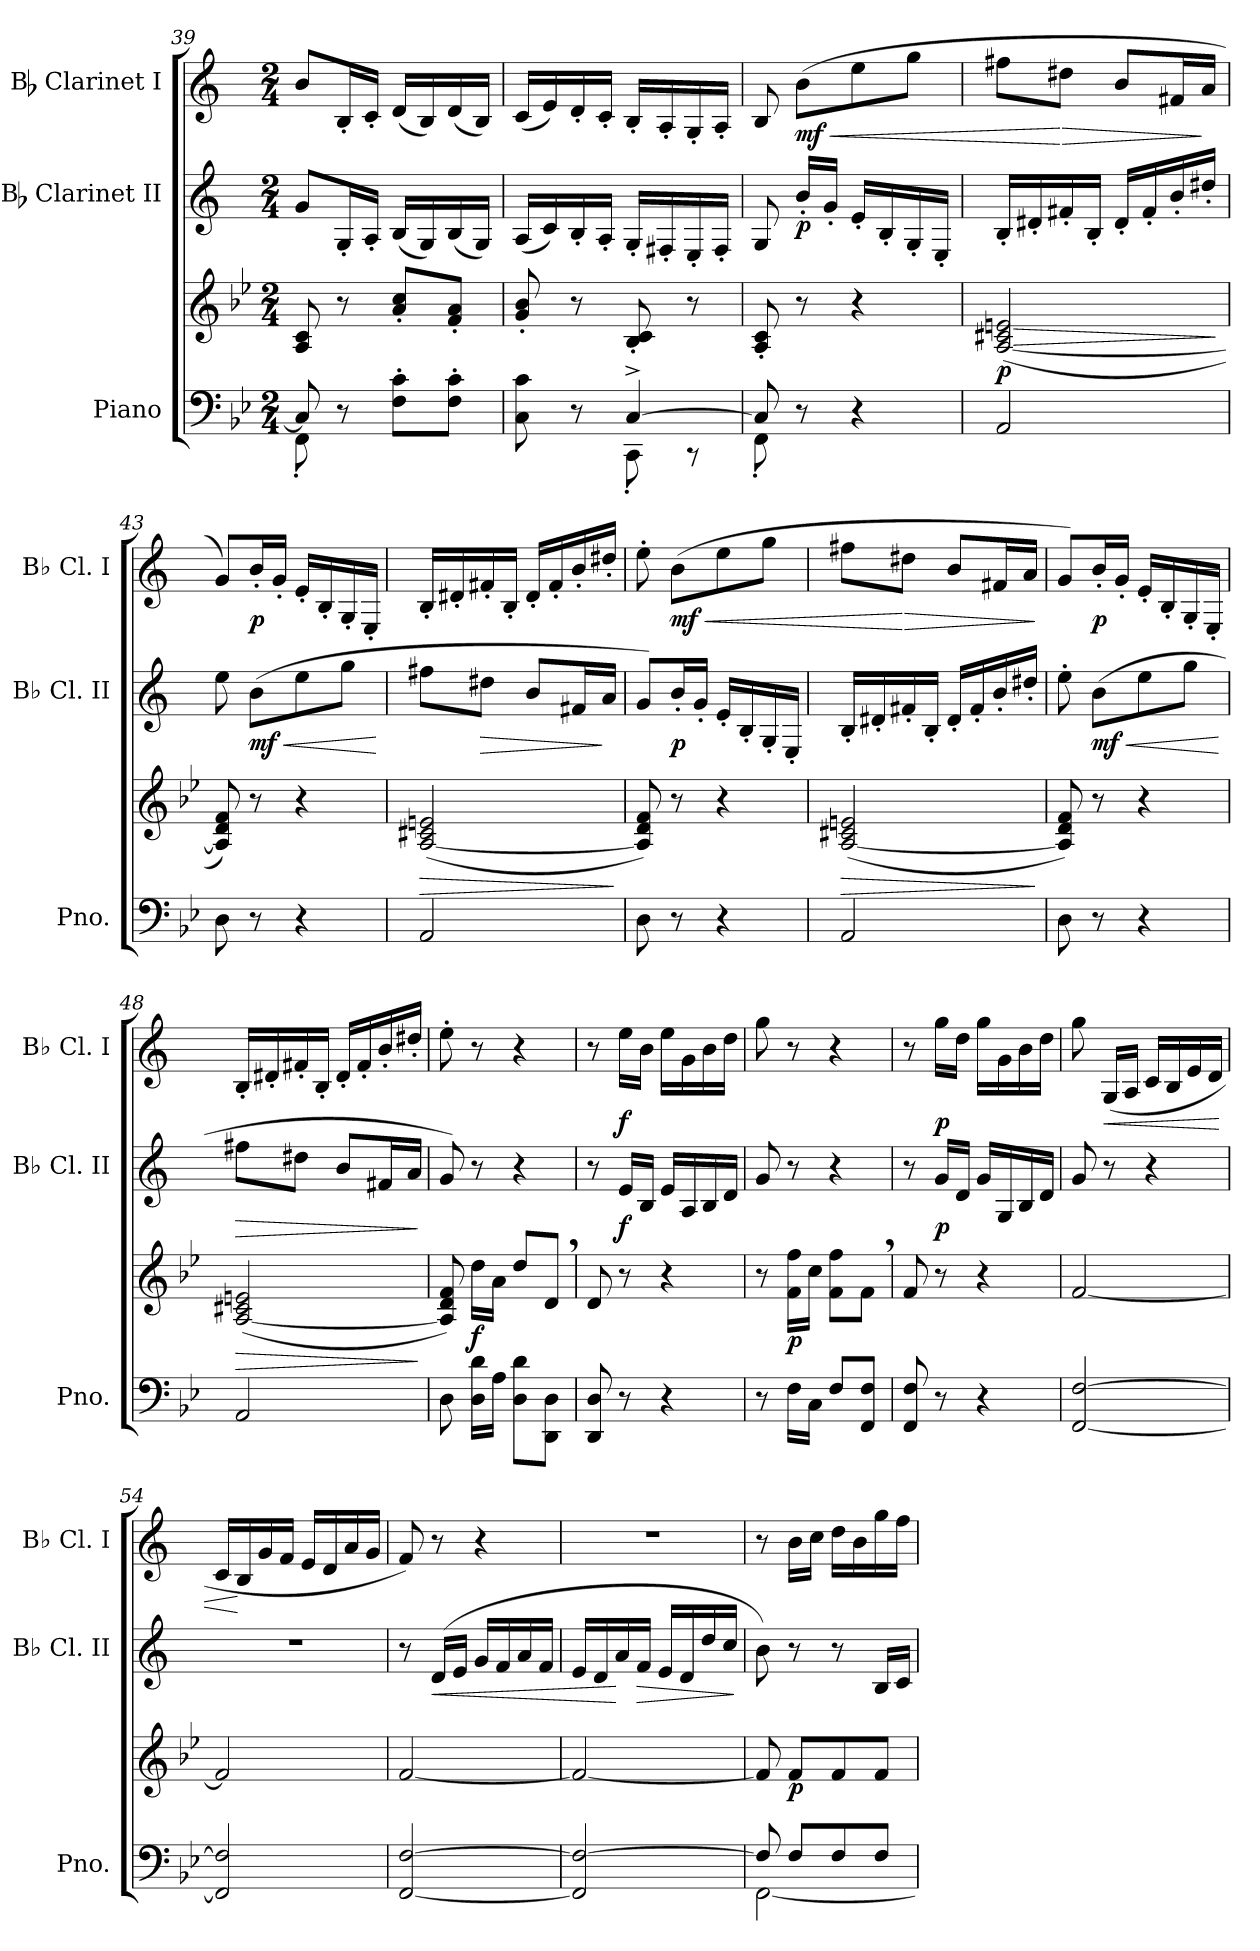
**kern	**kern	**dynam	**kern	**dynam	**kern	**dynam
*part3	*part3	*part3	*part2	*part2	*part1	*part1
*staff4	*staff3	*staff3/4	*staff2	*staff2	*staff1	*staff1
*I"Piano	*	*	*I"Bb Clarinet II	*	*I"Bb Clarinet I	*
*I'Pno.	*	*	*I'Bb Cl. II	*	*I'Bb Cl. I	*
*clefF4	*clefG2	*	*clefG2	*	*clefG2	*
*	*	*	*ITrd1c2	*	*ITrd1c2	*
*k[b-e-]	*k[b-e-]	*	*k[b-e-]	*	*k[b-e-]	*
*M2/4	*M2/4	*	*M2/4	*	*M2/4	*
=39	=39	=39	=39	=39	=39	=39
*^	*	*	*	*	*	*
8C/]	8FF'\	8A/ 8c/	.	8f/L	.	8a/L	.
8r	8ryy	8r	.	16F'/L	.	16A'/L	.
.	.	.	.	16G'/JJ	.	16B-'/JJ	.
8F\'> 8c\'>L	8ryy	8a/' 8cc/'L	.	(16A/LL	.	(16c/LL	.
.	.	.	.	16F/)	.	16A/)	.
8F\'> 8c\'>J	8ryy	8f/' 8a/'J	.	(16A/	.	(16c/	.
.	.	.	.	16F/JJ)	.	16A/JJ)	.
=40	=40	=40	=40	=40	=40	=40	=40
8C\ 8c\	8ryy	8g/' 8b-/'	.	(16G/LL	.	(16B-/LL	.
.	.	.	.	16B-/)	.	16d/)	.
8r	8ryy	8r	.	16A'/	.	16c'/	.
.	.	.	.	16G'/JJ	.	16B-'/JJ	.
[4C^/	8CC'\	8B-/' 8c/'	.	16F'/LL	.	16A'/LL	.
.	.	.	.	16En'/	.	16G'/	.
.	8r	8r	.	16D'/	.	16F'/	.
.	.	.	.	16E'/JJ	.	16G'/JJ	.
=41	=41	=41	=41	=41	=41	=41	=41
8C/]	8FF'\	8A/' 8c/'	.	8F/	.	8A/	.
!	!	!	!	!	!LO:DY:b	!	!LO:HP:b
!	!	!	!	!	!	!	!LO:DY:n=1:b
8r	8ryy	8r	.	16a'/LL	p	(8a\L	< mf
.	.	.	.	16f'/JJ	.	.	.
4r	4ryy	4r	.	16d'/LL	.	8dd\	.
.	.	.	.	16A'/	.	.	.
.	.	.	.	16F'/	.	8ff\J	.
.	.	.	.	16D'/JJ	.	.	.
*v	*v	*	*	*	*	*	*
=42	=42	=42	=42	=42	=42	=42
!	!	!LO:HP:b	!	!	!	!
!	!	!LO:DY:n=1:b	!	!	!	!
2AA/	([2A/ 2c#X/ 2en/	> p	16A'/LL	.	8een\L	.
.	.	.	16c#X'/	.	.	.
!	!	!	!	!	!	!LO:HP:n=1:b
.	.	.	16en'/	.	8cc#X\J	[ >
.	.	.	16A'/JJ	.	.	.
.	.	.	16c#'/LL	.	8a/L	.
.	.	.	16e'/	.	.	.
.	.	.	16a'/	.	16en/L	.
.	.	.	16cc#X'/JJ	.	16g/JJ	]
.	.	]	.	.	.	.
=43	=43	=43	=43	=43	=43	=43
8D\	8A/] 8d/ 8f/)	.	8dd\	.	8f/L)	.
!	!	!	!	!LO:HP:b	!	!
!	!	!	!	!LO:DY:n=1:b	!	!LO:DY:b
8r	8r	.	(8a\L	< mf	16a'/L	p
.	.	.	.	.	16f'/JJ	.
4r	4r	.	8dd\	.	16d'/LL	.
.	.	.	.	.	16A'/	.
.	.	.	8ff\J	.	16F'/	.
.	.	.	.	.	16D'/JJ	.
.	.	.	.	[	.	.
!!LO:LB:g=z
=44	=44	=44	=44	=44	=44	=44
!	!	!LO:HP:b	!	!	!	!
2AA/	([2A/ 2c#X/ 2en/	>	8een\L	.	16A'/LL	.
.	.	.	.	.	16c#X'/	.
!	!	!	!	!LO:HP:b	!	!
.	.	.	8cc#X\J	>	16en'/	.
.	.	.	.	.	16A'/JJ	.
.	.	.	8a/L	.	16c#'/LL	.
.	.	.	.	.	16e'/	.
.	.	.	16en/L	.	16a'/	.
.	.	.	16g/JJ	]	16cc#X'/JJ	.
.	.	]	.	.	.	.
=45	=45	=45	=45	=45	=45	=45
8D\	8A/] 8d/ 8f/)	.	8f/L)	.	8dd'\	.
!	!	!	!	!LO:DY:b	!	!LO:HP:b
!	!	!	!	!	!	!LO:DY:n=1:b
8r	8r	.	16a'/L	p	(8a\L	< mf
.	.	.	16f'/JJ	.	.	.
4r	4r	.	16d'/LL	.	8dd\	.
.	.	.	16A'/	.	.	.
.	.	.	16F'/	.	8ff\J	.
.	.	.	16D'/JJ	.	.	.
!!LO:PB:g=z
=46	=46	=46	=46	=46	=46	=46
!	!	!LO:HP:b	!	!	!	!
2AA/	([2A/ 2c#X/ 2en/	>	16A'/LL	.	8een\L	.
.	.	.	16c#X'/	.	.	.
!	!	!	!	!	!	!LO:HP:n=1:b
.	.	.	16en'/	.	8cc#X\J	[ >
.	.	.	16A'/JJ	.	.	.
.	.	.	16c#'/LL	.	8a/L	.
.	.	.	16e'/	.	.	.
.	.	.	16a'/	.	16en/L	.
.	.	.	16cc#X'/JJ	.	16g/JJ	.
.	.	]	.	.	.	]
=47	=47	=47	=47	=47	=47	=47
8D\	8A/] 8d/ 8f/)	.	8dd'\	.	8f/L)	.
!	!	!	!	!LO:HP:b	!	!
!	!	!	!	!LO:DY:n=1:b	!	!LO:DY:b
8r	8r	.	(8a\L	< mf	16a'/L	p
.	.	.	.	.	16f'/JJ	.
4r	4r	.	8dd\	.	16d'/LL	.
.	.	.	.	.	16A'/	.
.	.	.	8ff\J	.	16F'/	.
.	.	.	.	.	16D'/JJ	.
.	.	.	.	[	.	.
=48	=48	=48	=48	=48	=48	=48
!	!	!LO:HP:b	!	!LO:HP:b	!	!
2AA/	([2A/ 2c#X/ 2en/	>	8een\L	>	16A'/LL	.
.	.	.	.	.	16c#X'/	.
.	.	.	8cc#X\J	.	16en'/	.
.	.	.	.	.	16A'/JJ	.
.	.	.	8a/L	.	16c#'/LL	.
.	.	.	.	.	16e'/	.
.	.	.	16en/L	.	16a'/	.
.	.	.	16g/JJ	.	16cc#X'/JJ	.
.	.	]	.	]	.	.
=49	=49	=49	=49	=49	=49	=49
8D\	8A/] 8d/ 8f/)	.	8f/)	.	8dd'\	.
!	!	!LO:DY:b	!	!	!	!
16D\ 16d\LL	16dd\LL	f	8r	.	8r	.
16A\JJ	16a\JJ	.	.	.	.	.
8D\ 8d\L	8dd/L	.	4r	.	4r	.
8DD\ 8D\J	8d,/J	.	.	.	.	.
=50	=50	=50	=50	=50	=50	=50
8DD/ 8D/	8d/	.	8r	.	8r	.
!	!	!	!	!LO:DY:b	!	!LO:DY:b
8r	8r	.	16d/LL	f	16dd\LL	f
.	.	.	16A/JJ	.	16a\JJ	.
4r	4r	.	16d/LL	.	16dd\LL	.
.	.	.	16G/	.	16f\	.
.	.	.	16A/	.	16a\	.
.	.	.	16c/JJ	.	16cc\JJ	.
=51	=51	=51	=51	=51	=51	=51
8r	8r	.	8f/	.	8ff\	.
!	!	!LO:DY:b	!	!	!	!
16F\LL	16f\ 16ff\LL	p	8r	.	8r	.
16C\JJ	16cc\JJ	.	.	.	.	.
8F/L	8f\ 8ff\L	.	4r	.	4r	.
8FF/ 8F/J	8f,\J	.	.	.	.	.
!!LO:LB:g=z
=52	=52	=52	=52	=52	=52	=52
8FF/ 8F/	8f/	.	8r	.	8r	.
!	!	!	!	!LO:DY:b	!	!LO:DY:b
8r	8r	.	16f/LL	p	16ff\LL	p
.	.	.	16c/JJ	.	16cc\JJ	.
4r	4r	.	16f/LL	.	16ff\LL	.
.	.	.	16F/	.	16f\	.
.	.	.	16A/	.	16a\	.
.	.	.	16c/JJ	.	16cc\JJ	.
=53	=53	=53	=53	=53	=53	=53
[2FF/ [2F/	[2f/	.	8f/	.	8ff\	.
!	!	!	!	!	!	!LO:HP:b
.	.	.	8r	.	(16F/LL	<
.	.	.	.	.	16G/JJ	.
.	.	.	4r	.	16B-/LL	.
.	.	.	.	.	16A/	.
.	.	.	.	.	16d/	.
.	.	.	.	.	16c/JJ	.
=54	=54	=54	=54	=54	=54	=54
2FF/] 2F/]	2f/]	.	2r	.	16B-/LL	.
.	.	.	.	.	16A/	[
.	.	.	.	.	16f/	.
.	.	.	.	.	16e-/JJ	.
.	.	.	.	.	16d/LL	.
.	.	.	.	.	16c/	.
.	.	.	.	.	16g/	.
.	.	.	.	.	16f/JJ	.
=55	=55	=55	=55	=55	=55	=55
[2FF/ [2F/	[2f/	.	8r	.	8e-/)	.
!	!	!	!	!LO:HP:b	!	!
.	.	.	(16c/LL	<	8r	.
.	.	.	16d/JJ	.	.	.
.	.	.	16f/LL	.	4r	.
.	.	.	16e-/	.	.	.
.	.	.	16g/	.	.	.
.	.	.	16e-/JJ	.	.	.
=56	=56	=56	=56	=56	=56	=56
2FF/] 2F/_	2f/_	.	16d/LL	.	2r	.
.	.	.	16c/	.	.	.
.	.	.	16g/	[	.	.
!	!	!	!	!LO:HP:b	!	!
.	.	.	16e-/JJ	>	.	.
.	.	.	16d/LL	.	.	.
.	.	.	16c/	.	.	.
.	.	.	16cc/	.	.	.
.	.	.	16b-/JJ	.	.	.
.	.	.	.	]	.	.
=57	=57	=57	=57	=57	=57	=57
*^	*	*	*	*	*	*
8F/]	[2FF\	8f/]	.	8a\)	.	8r	.
!	!	!	!LO:DY:b	!	!	!	!
8F/L	.	8f/L	p	8r	.	16a\LL	.
.	.	.	.	.	.	16b-\JJ	.
8F/	.	8f/	.	8r	.	16cc\LL	.
.	.	.	.	.	.	16a\	.
8F/J	.	8f/J	.	16A/LL	.	16ff\	.
.	.	.	.	16B-/JJ	.	16ee-\JJ	.
*v	*v	*	*	*	*	*	*
=	=	=	=	=	=	=
*-	*-	*-	*-	*-	*-	*-
